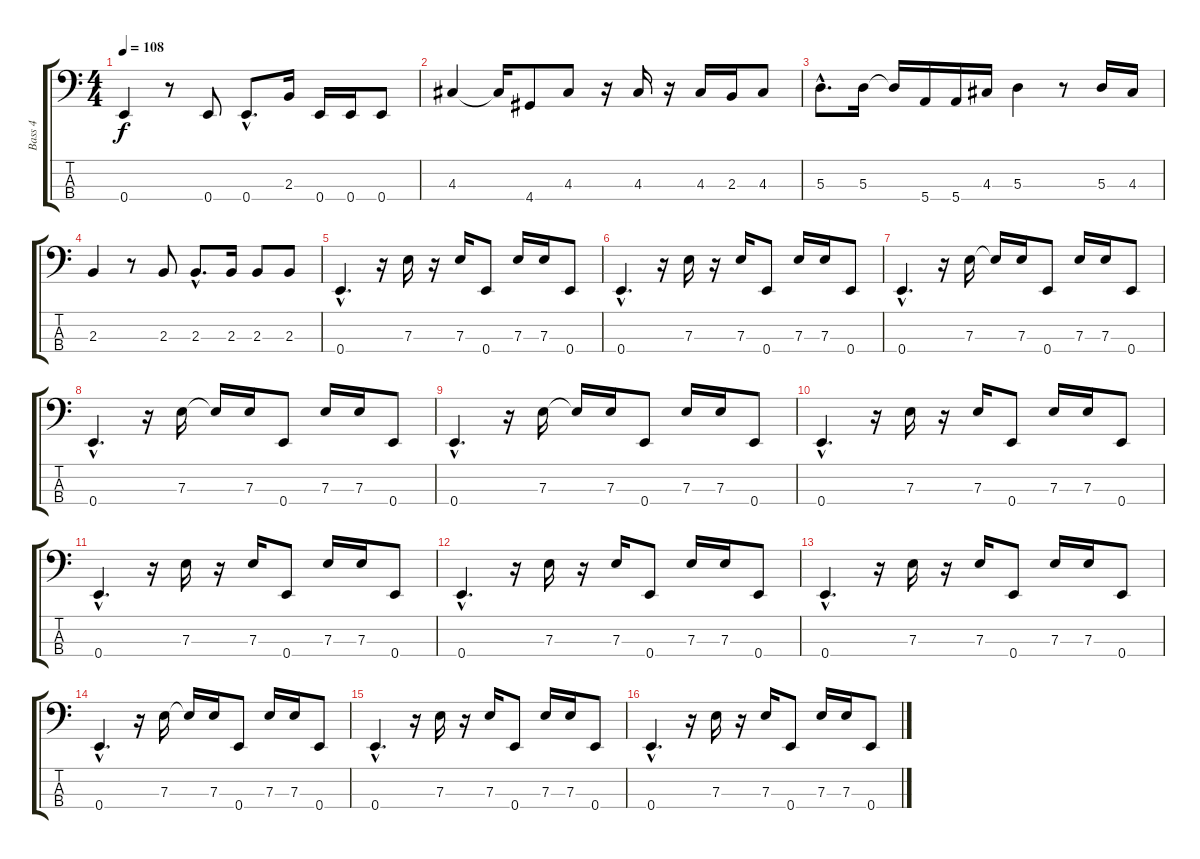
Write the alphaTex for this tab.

\track ("Bass 4" "Bass 4") {instrument electricbassfinger}
\staff {score tabs}
\tuning (G2 D2 A1 E1) {hide}
\ts (4 4)
\tempo 108
\clef f4
\ks c
0.4.4{dy f} r.8 0.4.8 0.4{hac}.8{d} 2.3.16 0.4.16 0.4.16 0.4.8 |
4.3.4 4.3{t}.16 4.4.8 4.3.8 r.16 4.3.16 r.16 4.3.16 2.3.16 4.3.8 |
5.3{hac}.8{d} 5.3.16 5.3{t}.16 5.4.16 5.4.16 4.3.16 5.3.4 r.8 5.3.16 4.3.16 |
2.3.4 r.8 2.3.8 2.3{hac}.8{d} 2.3.16 2.3.8 2.3.8 |
0.4{hac}.4{d} r.16 7.3.16 r.16 7.3.16 0.4.8 7.3.16 7.3.16 0.4.8 |
0.4{hac}.4{d} r.16 7.3.16 r.16 7.3.16 0.4.8 7.3.16 7.3.16 0.4.8 |
0.4{hac}.4{d} r.16 7.3.16 7.3{t}.16 7.3.16 0.4.8 7.3.16 7.3.16 0.4.8 |
0.4{hac}.4{d} r.16 7.3.16 7.3{t}.16 7.3.16 0.4.8 7.3.16 7.3.16 0.4.8 |
0.4{hac}.4{d} r.16 7.3.16 7.3{t}.16 7.3.16 0.4.8 7.3.16 7.3.16 0.4.8 |
0.4{hac}.4{d} r.16 7.3.16 r.16 7.3.16 0.4.8 7.3.16 7.3.16 0.4.8 |
0.4{hac}.4{d} r.16 7.3.16 r.16 7.3.16 0.4.8 7.3.16 7.3.16 0.4.8 |
0.4{hac}.4{d} r.16 7.3.16 r.16 7.3.16 0.4.8 7.3.16 7.3.16 0.4.8 |
0.4{hac}.4{d} r.16 7.3.16 r.16 7.3.16 0.4.8 7.3.16 7.3.16 0.4.8 |
0.4{hac}.4{d} r.16 7.3.16 7.3{t}.16 7.3.16 0.4.8 7.3.16 7.3.16 0.4.8 |
0.4{hac}.4{d} r.16 7.3.16 r.16 7.3.16 0.4.8 7.3.16 7.3.16 0.4.8 |
0.4{hac}.4{d} r.16 7.3.16 r.16 7.3.16 0.4.8 7.3.16 7.3.16 0.4.8
